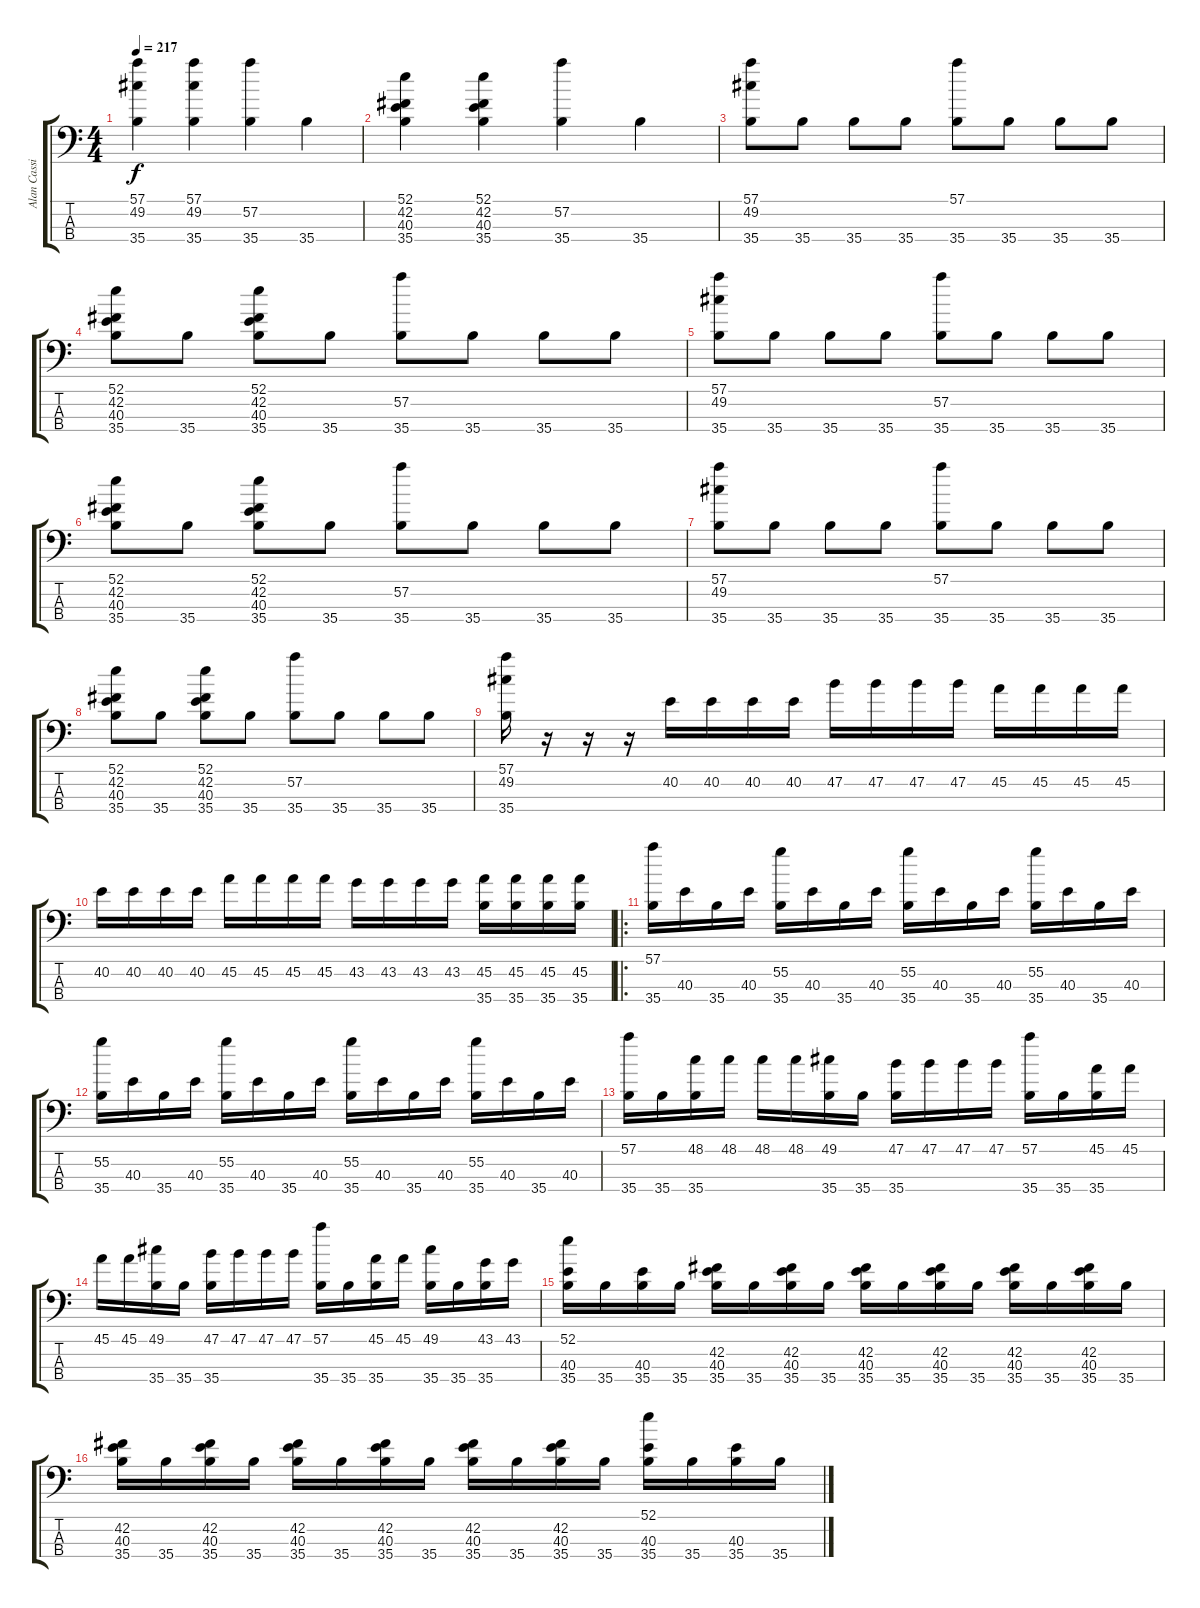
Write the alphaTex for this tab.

\track ("Alan Cassidy (Drums)" "Alan Cassi") {instrument acousticgrandpiano}
\staff {score tabs}
\tuning (C-1 C-1 C-1 C-1) {hide}
\ts (4 4)
\tempo 217
\clef f4
\ks c
(57.1 49.2 35.4).4{dy f} (57.1 49.2 35.4).4 (57.2 35.4).4 35.4.4 |
(52.1 42.2 40.3 35.4).4 (52.1 42.2 40.3 35.4).4 (57.2 35.4).4 35.4.4 |
(57.1 49.2 35.4).8 35.4.8 35.4.8 35.4.8 (57.1 35.4).8 35.4.8 35.4.8 35.4.8 |
(52.1 42.2 40.3 35.4).8 35.4.8 (52.1 42.2 40.3 35.4).8 35.4.8 (57.2 35.4).8 35.4.8 35.4.8 35.4.8 |
(57.1 49.2 35.4).8 35.4.8 35.4.8 35.4.8 (57.2 35.4).8 35.4.8 35.4.8 35.4.8 |
(52.1 42.2 40.3 35.4).8 35.4.8 (52.1 42.2 40.3 35.4).8 35.4.8 (57.2 35.4).8 35.4.8 35.4.8 35.4.8 |
(57.1 49.2 35.4).8 35.4.8 35.4.8 35.4.8 (57.1 35.4).8 35.4.8 35.4.8 35.4.8 |
(52.1 42.2 40.3 35.4).8 35.4.8 (52.1 42.2 40.3 35.4).8 35.4.8 (57.2 35.4).8 35.4.8 35.4.8 35.4.8 |
(57.1 49.2 35.4).16 r.16 r.16 r.16 40.2.16 40.2.16 40.2.16 40.2.16 47.2.16 47.2.16 47.2.16 47.2.16 45.2.16 45.2.16 45.2.16 45.2.16 |
40.2.16 40.2.16 40.2.16 40.2.16 45.2.16 45.2.16 45.2.16 45.2.16 43.2.16 43.2.16 43.2.16 43.2.16 (45.2 35.4).16 (45.2 35.4).16 (45.2 35.4).16 (45.2 35.4).16 |
\ro
(57.1 35.4).16 40.3.16 35.4.16 40.3.16 (55.2 35.4).16 40.3.16 35.4.16 40.3.16 (55.2 35.4).16 40.3.16 35.4.16 40.3.16 (55.2 35.4).16 40.3.16 35.4.16 40.3.16 |
(55.2 35.4).16 40.3.16 35.4.16 40.3.16 (55.2 35.4).16 40.3.16 35.4.16 40.3.16 (55.2 35.4).16 40.3.16 35.4.16 40.3.16 (55.2 35.4).16 40.3.16 35.4.16 40.3.16 |
(57.1 35.4).16 35.4.16 (48.1 35.4).16 48.1.16 48.1.16 48.1.16 (49.1 35.4).16 35.4.16 (47.1 35.4).16 47.1.16 47.1.16 47.1.16 (57.1 35.4).16 35.4.16 (45.1 35.4).16 45.1.16 |
45.1.16 45.1.16 (49.1 35.4).16 35.4.16 (47.1 35.4).16 47.1.16 47.1.16 47.1.16 (57.1 35.4).16 35.4.16 (45.1 35.4).16 45.1.16 (49.1 35.4).16 35.4.16 (43.1 35.4).16 43.1.16 |
(52.1 40.3 35.4).16 35.4.16 (40.3 35.4).16 35.4.16 (42.2 40.3 35.4).16 35.4.16 (42.2 40.3 35.4).16 35.4.16 (42.2 40.3 35.4).16 35.4.16 (42.2 40.3 35.4).16 35.4.16 (42.2 40.3 35.4).16 35.4.16 (42.2 40.3 35.4).16 35.4.16 |
(42.2 40.3 35.4).16 35.4.16 (42.2 40.3 35.4).16 35.4.16 (42.2 40.3 35.4).16 35.4.16 (42.2 40.3 35.4).16 35.4.16 (42.2 40.3 35.4).16 35.4.16 (42.2 40.3 35.4).16 35.4.16 (52.1 40.3 35.4).16 35.4.16 (40.3 35.4).16 35.4.16
